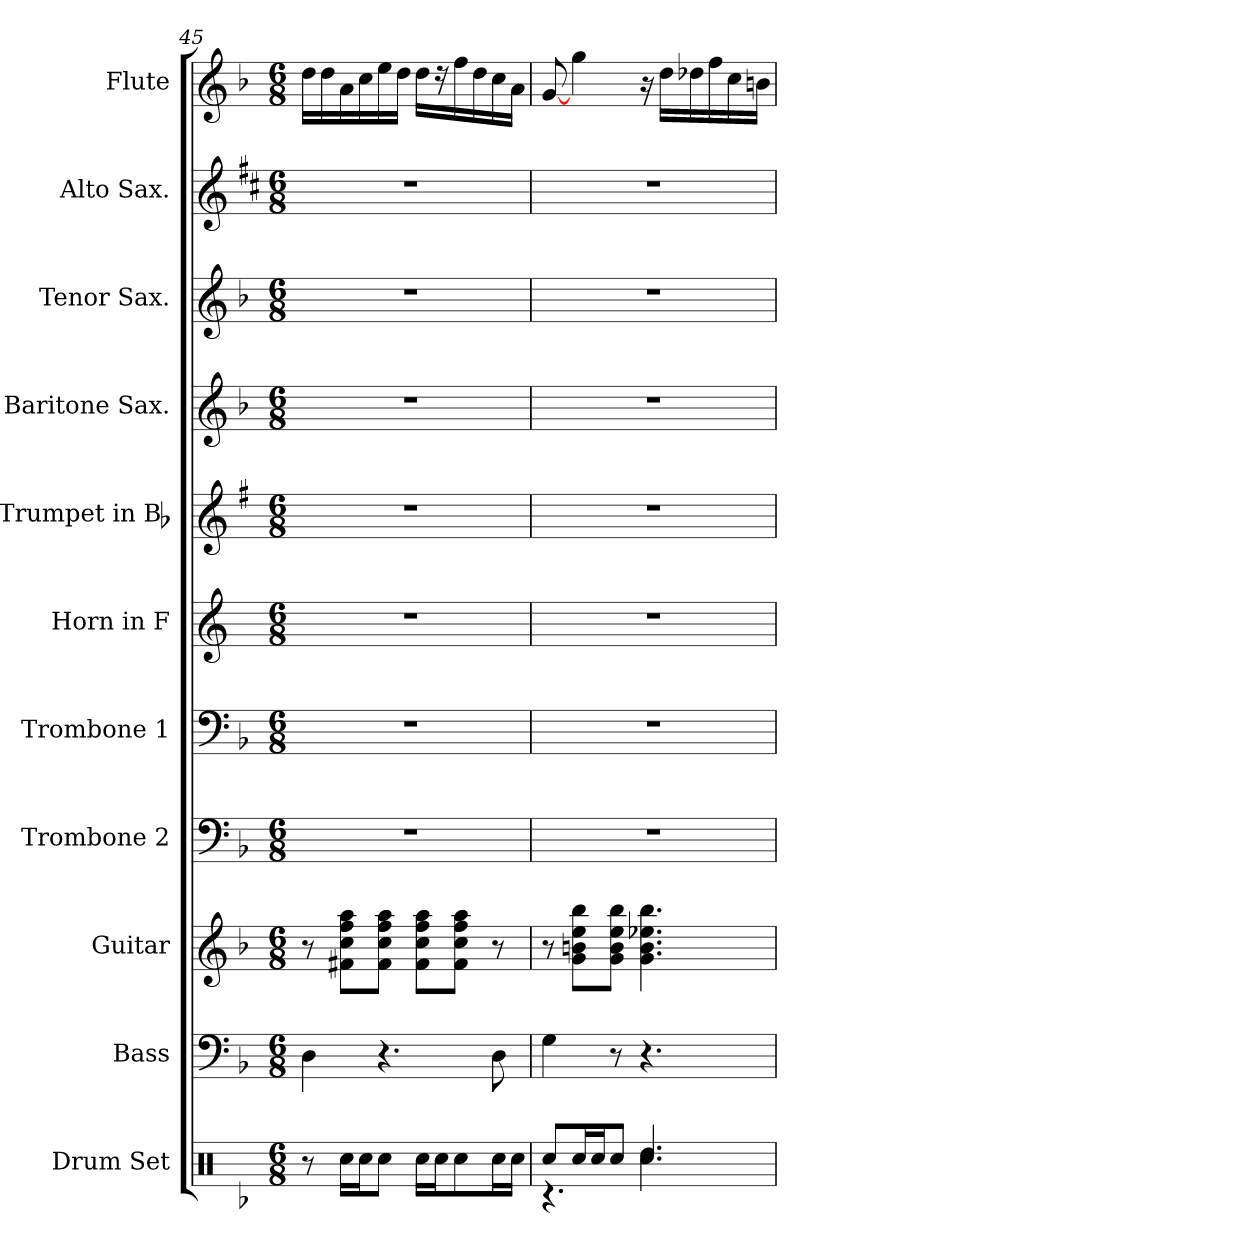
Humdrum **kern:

**kern	**kern	**kern	**kern	**kern	**kern	**kern	**kern	**kern	**kern	**kern
*part11	*part10	*part9	*part8	*part7	*part6	*part5	*part4	*part3	*part2	*part1
*staff11	*staff10	*staff9	*staff8	*staff7	*staff6	*staff5	*staff4	*staff3	*staff2	*staff1
*I"Drum Set	*I"Bass	*I"Guitar	*I"Trombone 2	*I"Trombone 1	*I"Horn in F	*I"Trumpet in Bb	*I"Baritone Sax.	*I"Tenor Sax.	*I"Alto Sax.	*I"Flute
*I'D. S.	*I'Bass	*I'Gtr.	*I'Tbn. 2	*I'Tbn. 1	*I'Hn.	*	*I'B. Sx.	*I'T. Sx.	*I'A. Sx.	*I'Fl.
*clefX	*clefF4	*clefG2	*clefF4	*clefF4	*clefG2	*clefG2	*clefG2	*clefG2	*clefG2	*clefG2
*	*ITrd7c12	*ITrd7c12	*	*	*ITrd4c7	*ITrd1c2	*ITrd12c21	*ITrd8c14	*ITrd5c9	*
*k[b-]	*k[b-]	*k[b-]	*k[b-]	*k[b-]	*k[b-]	*k[b-]	*k[b-]	*k[b-]	*k[b-]	*k[b-]
*F:	*F:	*F:	*F:	*F:	*F:	*F:	*F:	*F:	*F:	*F:
*M6/8	*M6/8	*M6/8	*M6/8	*M6/8	*M6/8	*M6/8	*M6/8	*M6/8	*M6/8	*M6/8
=45	=45	=45	=45	=45	=45	=45	=45	=45	=45	=45
8r	4DD\	8r	2.r	2.r	2.r	2.r	2.r	2.r	2.r	16dd\LL
.	.	.	.	.	.	.	.	.	.	16dd\
!LO:N:head=solid	!	!	!	!	!	!	!	!	!	!
16Rcc\LL	.	8F#X\ 8c\ 8f\ 8a\L	.	.	.	.	.	.	.	16a\
!LO:N:head=solid	!	!	!	!	!	!	!	!	!	!
16Rcc\J	.	.	.	.	.	.	.	.	.	16cc\
!LO:N:head=solid	!	!	!	!	!	!	!	!	!	!
8Rcc\J	4.r	8F#\ 8c\ 8f\ 8a\J	.	.	.	.	.	.	.	16ee\
.	.	.	.	.	.	.	.	.	.	16dd\JJ
!LO:N:head=solid	!	!	!	!	!	!	!	!	!	!
16Rcc\LL	.	8F#\ 8c\ 8f\ 8a\L	.	.	.	.	.	.	.	16dd\KL
!LO:N:head=solid	!	!	!	!	!	!	!	!	!	!
16Rcc\J	.	.	.	.	.	.	.	.	.	16r
!LO:N:head=solid	!	!	!	!	!	!	!	!	!	!
8Rcc\	.	8F#\ 8c\ 8f\ 8a\J	.	.	.	.	.	.	.	16ff\L
.	.	.	.	.	.	.	.	.	.	16dd\
!LO:N:head=solid	!	!	!	!	!	!	!	!	!	!
16Rcc\L	8DD\	8r	.	.	.	.	.	.	.	16cc\
!LO:N:head=solid	!	!	!	!	!	!	!	!	!	!
16Rcc\JJ	.	.	.	.	.	.	.	.	.	16a\JJ
=46	=46	=46	=46	=46	=46	=46	=46	=46	=46	=46
!LO:N:head=solid	!	!	!	!	!	!	!	!	!	!
*^	*	*	*	*	*	*	*	*	*	*
8Rcc/L	4.rc	4GG\	8r	2.r	2.r	2.r	2.r	2.r	2.r	2.r	[8g/
!LO:N:head=solid	!	!	!	!	!	!	!	!	!	!	!
16Rcc/L	.	.	8G\ 8Bn\ 8e\ 8b-\L	.	.	.	.	.	.	.	4gg\
!LO:N:head=solid	!	!	!	!	!	!	!	!	!	!	!
16Rcc/J	.	.	.	.	.	.	.	.	.	.	.
!LO:N:head=solid	!	!	!	!	!	!	!	!	!	!	!
8Rcc/J	.	8r	8G\ 8B\ 8e\ 8b-\J	.	.	.	.	.	.	.	.
4.Rcc/	4.Rdd\	4.r	4.G\ 4.B\ 4.e-X\ 4.b-\	.	.	.	.	.	.	.	16r
.	.	.	.	.	.	.	.	.	.	.	16dd\LL
.	.	.	.	.	.	.	.	.	.	.	16dd-X\
.	.	.	.	.	.	.	.	.	.	.	16ff\
.	.	.	.	.	.	.	.	.	.	.	16cc\
.	.	.	.	.	.	.	.	.	.	.	16bn\JJ
*v	*v	*	*	*	*	*	*	*	*	*	*
=	=	=	=	=	=	=	=	=	=	=
*-	*-	*-	*-	*-	*-	*-	*-	*-	*-	*-
